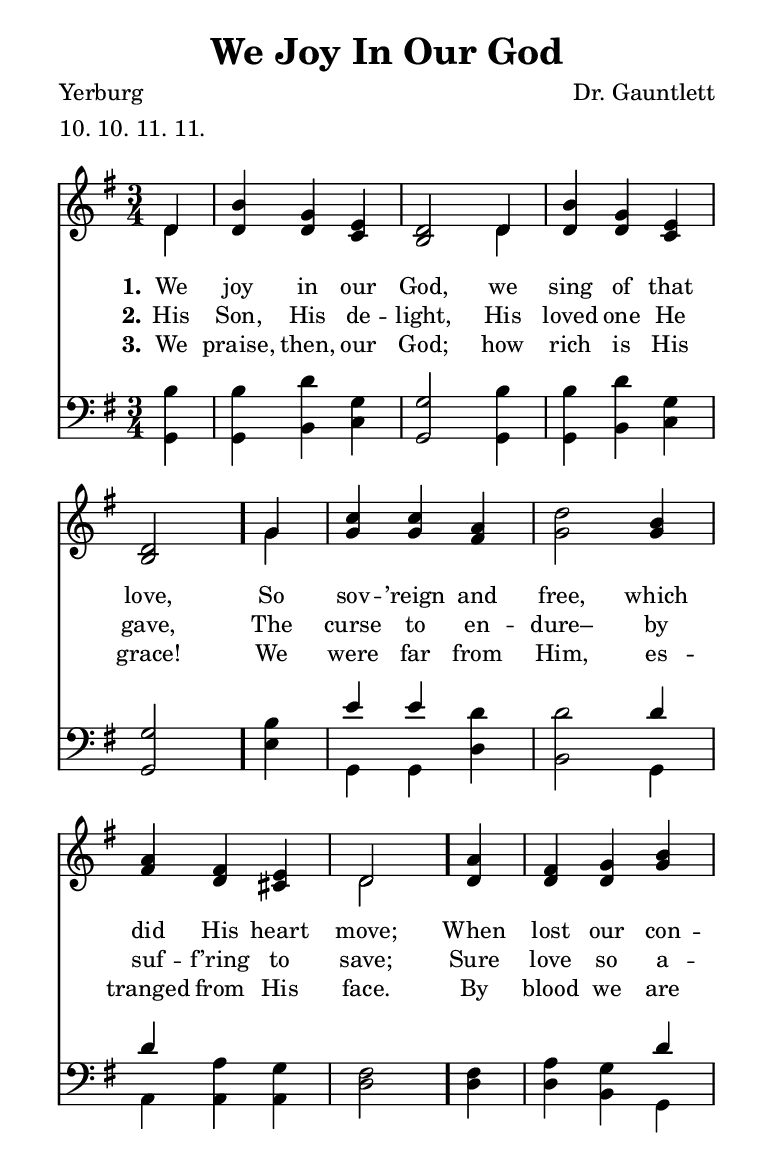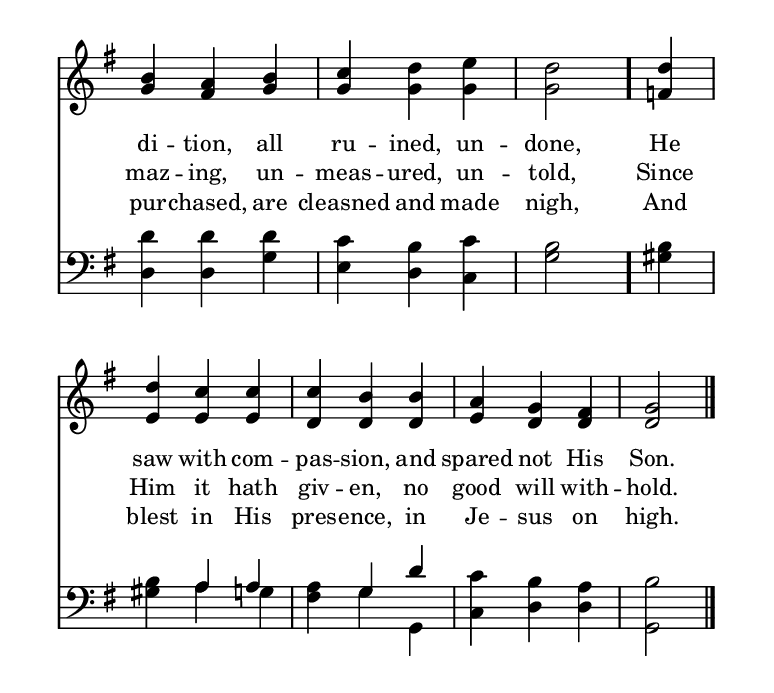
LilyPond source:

\include "common/global.ily"
\paper {
  \include "common/paper.ily"
  ragged-bottom = ##t
  systems-per-page = #(cond (is-eogsized 2) (#t #f))
  system-count = #(cond (is-eogsized 3) (#t #f))
}

\header{
  hymnnumber = "265"
  title = "We Joy In Our God"
  tunename = "Houghton"
  meter = "10. 10. 11. 11."
  poet = "Yerburg"
  composer = "Dr. Gauntlett"
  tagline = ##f
}

global = {
  \include "common/overrides.ily"
  \override Staff.TimeSignature.style = #'numbered
  \time 3/4
  \override Score.MetronomeMark.transparent = ##t % hide all fermata changes too
  \tempo 4=80
  \key g \major
  \partial 4
  \autoBeamOff
}

notesSoprano = {
\global
\relative c' {

  d4 | b' g e | d2 d4 | b' g e | d2
  g4 | c c a | d2 b4 | a fis e | d2
  a'4 | fis g b | b a b | c d e | d2
  d4 | d c c | c b b | a g fis | g2

  \bar "|."

}
}

notesAlto = {
\global
\relative e' {

  d4 | d d c | b2 d4 | d d c | b2
  g'4 | g g fis | g2 g4 | fis d cis | d2
  d4 | d d g | g fis g | g g g | g2
  f4 | e e e | d d d | e d d | d2

}
}

notesTenor = {
\global
\relative a {

  b4 | b d g, | g2 b4 | b d g, | g2
  b4 | e e d | d2 d4 | d a g | fis2
  fis4 | a g d' | d d d | c b c | b2
  b4 | b a a | a g d' | c b a | b2

}
}

notesBass = {
\global
\relative f, {

  g4 | g b c | g2 g4 | g b c | g2
  e'4 | g, g d' | b2 g4 | a4 a a | d2
  d4 | d b g | d' d g | e d c | g'2
  gis4 | gis a g | fis g g, | c d d | g,2

}
}

wordsA = \lyricmode {
\set stanza = "1."

We joy in our God, we sing of that love, \bar "."
So sov -- ’reign and free, which did His heart move; \bar "."
When lost our con -- di -- tion, all ru -- ined, un -- done, \bar "."
He saw with com -- pas -- sion, and spared not His Son. \bar "."

}

wordsB = \lyricmode {
\set stanza = "2."

His Son, His de -- light, His loved one He gave,
The curse to en -- dure– by suf -- f’ring to save;
Sure love so a -- maz -- ing, un -- meas -- ured, un -- told,
Since Him it hath giv -- en, no good will with -- hold.

}

wordsC = \lyricmode {
\set stanza = "3."

We praise, then, our God; how rich is His grace!
We were far from Him, es -- tranged from His face.
By blood we are pur -- chased, are cleasned and made nigh,
And blest in His pres -- ence, in Je -- sus on high.

}

\score {
  \context ChoirStaff <<
    \context Staff = upper <<
      \set Staff.autoBeaming = ##f
      \set ChoirStaff.systemStartDelimiter = #'SystemStartBar
      \set ChoirStaff.printPartCombineTexts = ##f
      \partcombine #'(2 . 9) \notesSoprano \notesAlto
      \context NullVoice = sopranos { \voiceOne << \notesSoprano >> }
      \context NullVoice = altos { \voiceTwo << \notesAlto >> }
      \context Lyrics = one   \lyricsto sopranos \wordsA
      \context Lyrics = two   \lyricsto sopranos \wordsB
      \context Lyrics = three \lyricsto sopranos \wordsC
    >>
    \context Staff = men <<
      \clef bass
      \set ChoirStaff.printPartCombineTexts = ##f
      \partcombine #'(2 . 9) \notesTenor \notesBass
      \context NullVoice = tenors { \voiceOne << \notesTenor >> }
      \context NullVoice = basses { \voiceTwo << \notesBass >> }
    >>
  >>
  \layout {
    \include "common/layout.ily"
  }
  \midi{
    \include "common/midi.ily"
  }
}

\version "2.19.49"  % necessary for upgrading to future LilyPond versions.

% vi:set et ts=2 sw=2 ai nocindent syntax=lilypond:
